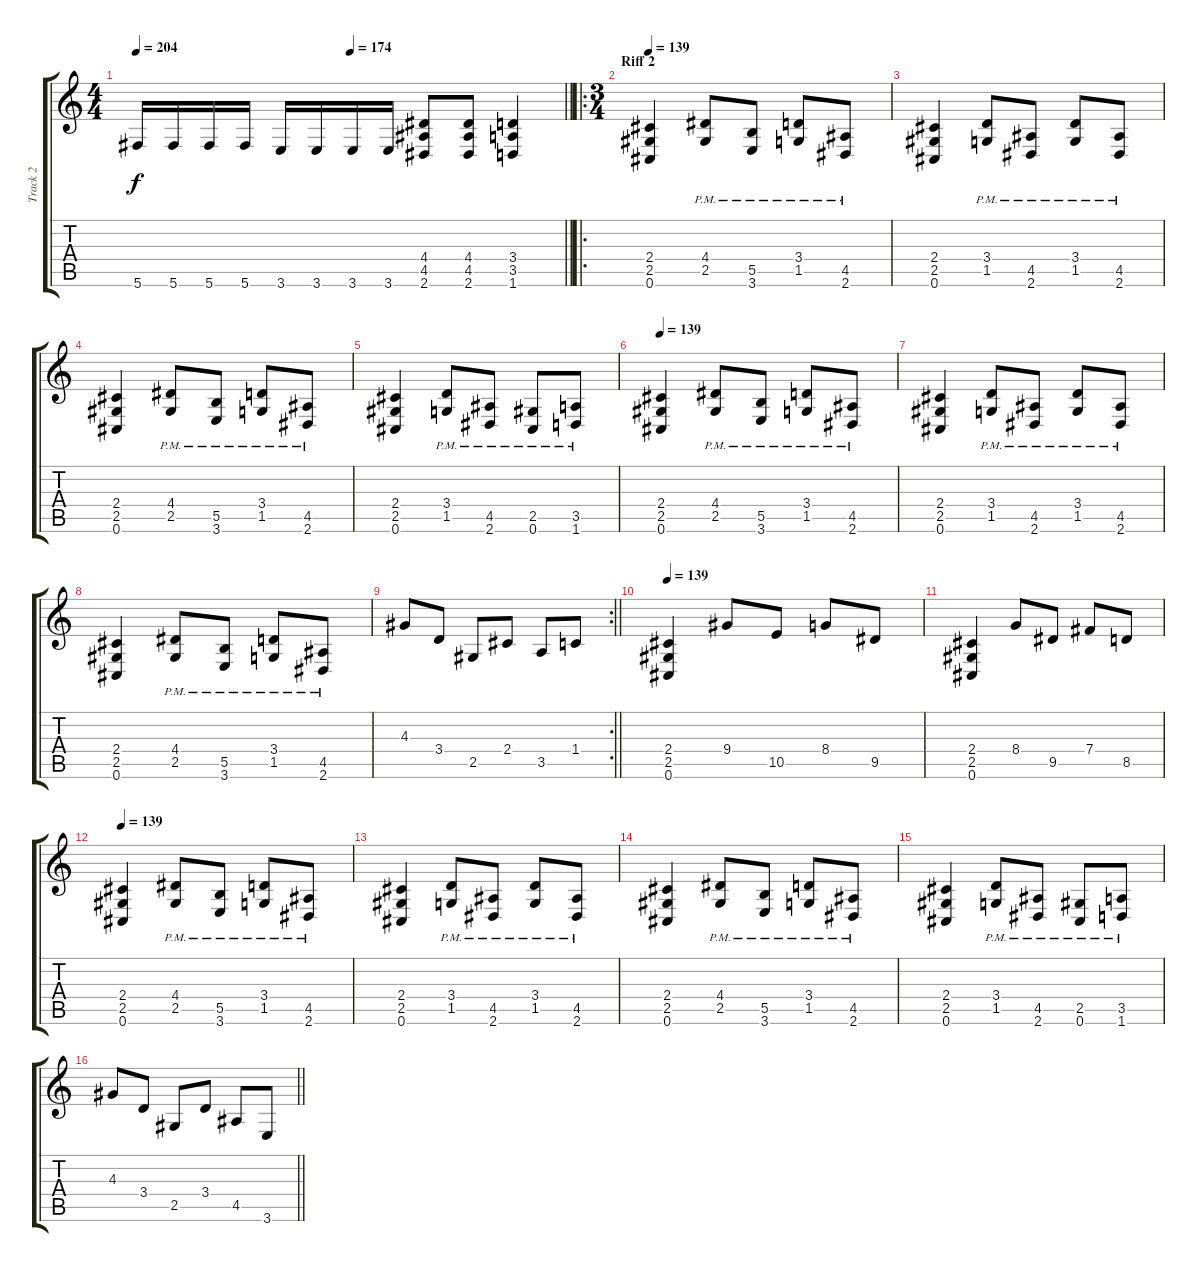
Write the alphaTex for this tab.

\track ("Track 2" "Track 2") {instrument distortionguitar}
\staff {score tabs}
\tuning (Db4 Ab3 E3 B2 Gb2 Db2) {hide}
\ts (4 4)
\tempo 204
\tempo (174 0.5)
\clef g2
\barLineRight lightlight
\ks c
5.6.16{dy f} 5.6.16 5.6.16 5.6.16 3.6.16 3.6.16 3.6.16 3.6.16 (4.4 4.5 2.6).8 (4.4 4.5 2.6).8 (3.4 3.5 1.6).4 |
\ro
\ts (3 4)
\section ("" "Riff 2")
\tempo 139
(2.4 2.5 0.6).4 (4.4{pm} 2.5{pm}).8 (5.5{pm} 3.6{pm}).8 (3.4{pm} 1.5{pm}).8 (4.5{pm} 2.6{pm}).8 |
(2.4 2.5 0.6).4 (3.4{pm} 1.5{pm}).8 (4.5{pm} 2.6{pm}).8 (3.4{pm} 1.5{pm}).8 (4.5{pm} 2.6{pm}).8 |
(2.4 2.5 0.6).4 (4.4{pm} 2.5{pm}).8 (5.5{pm} 3.6{pm}).8 (3.4{pm} 1.5{pm}).8 (4.5{pm} 2.6{pm}).8 |
(2.4 2.5 0.6).4 (3.4{pm} 1.5{pm}).8 (4.5{pm} 2.6{pm}).8 (2.5{pm} 0.6{pm}).8 (3.5{pm} 1.6{pm}).8 |
\tempo 139
(2.4 2.5 0.6).4 (4.4{pm} 2.5{pm}).8 (5.5{pm} 3.6{pm}).8 (3.4{pm} 1.5{pm}).8 (4.5{pm} 2.6{pm}).8 |
(2.4 2.5 0.6).4 (3.4{pm} 1.5{pm}).8 (4.5{pm} 2.6{pm}).8 (3.4{pm} 1.5{pm}).8 (4.5{pm} 2.6{pm}).8 |
(2.4 2.5 0.6).4 (4.4{pm} 2.5{pm}).8 (5.5{pm} 3.6{pm}).8 (3.4{pm} 1.5{pm}).8 (4.5{pm} 2.6{pm}).8 |
\rc 2
\barLineRight lightlight
4.3.8 3.4.8 2.5.8 2.4.8 3.5.8 1.4.8 |
\tempo 139
(2.4 2.5 0.6).4 9.4.8 10.5.8 8.4.8 9.5.8 |
(2.4 2.5 0.6).4 8.4.8 9.5.8 7.4.8 8.5.8 |
\tempo 139
(2.4 2.5 0.6).4 (4.4{pm} 2.5{pm}).8 (5.5{pm} 3.6{pm}).8 (3.4{pm} 1.5{pm}).8 (4.5{pm} 2.6{pm}).8 |
(2.4 2.5 0.6).4 (3.4{pm} 1.5{pm}).8 (4.5{pm} 2.6{pm}).8 (3.4{pm} 1.5{pm}).8 (4.5{pm} 2.6{pm}).8 |
(2.4 2.5 0.6).4 (4.4{pm} 2.5{pm}).8 (5.5{pm} 3.6{pm}).8 (3.4{pm} 1.5{pm}).8 (4.5{pm} 2.6{pm}).8 |
(2.4 2.5 0.6).4 (3.4{pm} 1.5{pm}).8 (4.5{pm} 2.6{pm}).8 (2.5{pm} 0.6{pm}).8 (3.5{pm} 1.6{pm}).8 |
\barLineRight lightlight
4.3.8 3.4.8 2.5.8 3.4.8 4.5.8 3.6.8
